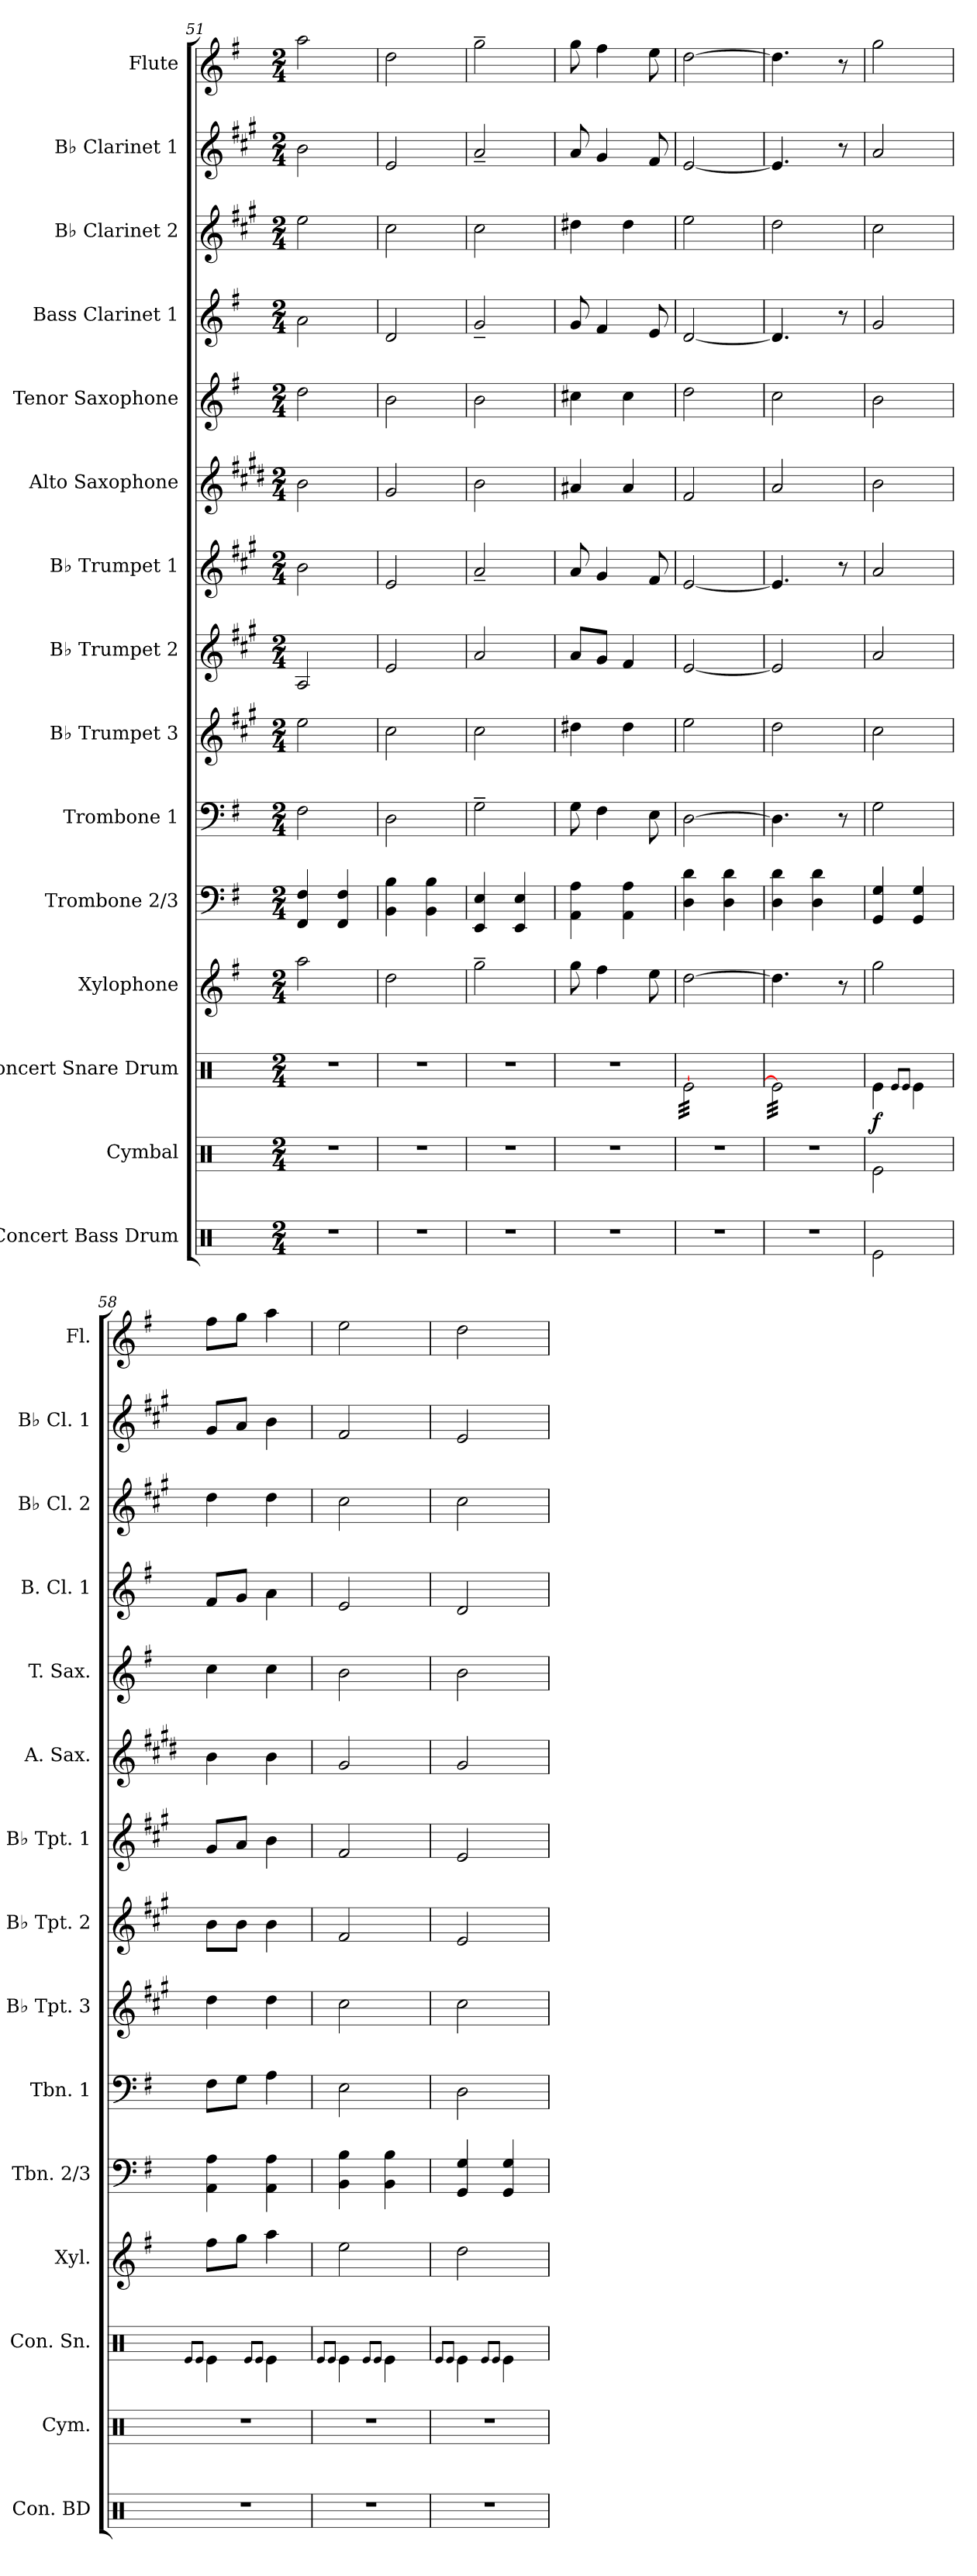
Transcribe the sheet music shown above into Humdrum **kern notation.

**kern	**kern	**kern	**dynam	**kern	**kern	**kern	**kern	**kern	**kern	**kern	**kern	**kern	**kern	**kern	**kern
*part15	*part14	*part13	*part13	*part12	*part11	*part10	*part9	*part8	*part7	*part6	*part5	*part4	*part3	*part2	*part1
*staff15	*staff14	*staff13	*staff13	*staff12	*staff11	*staff10	*staff9	*staff8	*staff7	*staff6	*staff5	*staff4	*staff3	*staff2	*staff1
*I"Concert Bass Drum	*I"Cymbal	*I"Concert Snare Drum	*	*I"Xylophone	*I"Trombone 2/3	*I"Trombone 1	*I"B♭ Trumpet 3	*I"B♭ Trumpet 2	*I"B♭ Trumpet 1	*I"Alto Saxophone	*I"Tenor Saxophone	*I"Bass Clarinet 1	*I"B♭ Clarinet 2	*I"B♭ Clarinet 1	*I"Flute
*I'Con. BD	*I'Cym.	*I'Con. Sn.	*	*I'Xyl.	*I'Tbn. 2/3	*I'Tbn. 1	*I'B♭ Tpt. 3	*I'B♭ Tpt. 2	*I'B♭ Tpt. 1	*I'A. Sax.	*I'T. Sax.	*I'B. Cl. 1	*I'B♭ Cl. 2	*I'B♭ Cl. 1	*I'Fl.
*clefX	*clefX	*clefX	*	*clefG2	*clefF4	*clefF4	*clefG2	*clefG2	*clefG2	*clefG2	*clefG2	*clefG2	*clefG2	*clefG2	*clefG2
*	*	*	*	*ITrd-7c-12	*	*	*ITrd1c2	*ITrd1c2	*ITrd1c2	*ITrd5c9	*ITrd8c14	*ITrd8c14	*ITrd1c2	*ITrd1c2	*
*k[]	*k[]	*k[]	*	*k[f#]	*k[f#]	*k[f#]	*k[f#]	*k[f#]	*k[f#]	*k[f#]	*k[f#]	*k[f#]	*k[f#]	*k[f#]	*k[f#]
*M2/4	*M2/4	*M2/4	*	*M2/4	*M2/4	*M2/4	*M2/4	*M2/4	*M2/4	*M2/4	*M2/4	*M2/4	*M2/4	*M2/4	*M2/4
=51	=51	=51	=51	=51	=51	=51	=51	=51	=51	=51	=51	=51	=51	=51	=51
2r	2r	2r	.	2aaa\	4FF#/ 4F#/	2F#\	2dd\	2G/	2a\	2d\	2d\	2A\	2dd\	2a\	2aa\
.	.	.	.	.	4FF#/ 4F#/	.	.	.	.	.	.	.	.	.	.
=52	=52	=52	=52	=52	=52	=52	=52	=52	=52	=52	=52	=52	=52	=52	=52
2r	2r	2r	.	2ddd\	4BB\ 4B\	2D\	2b\	2d/	2d/	2B/	2B\	2D/	2b\	2d/	2dd\
.	.	.	.	.	4BB\ 4B\	.	.	.	.	.	.	.	.	.	.
=53	=53	=53	=53	=53	=53	=53	=53	=53	=53	=53	=53	=53	=53	=53	=53
2r	2r	2r	.	2ggg~\	4EE/ 4E/	2G~\	2b\	2g/	2g~/	2d\	2B\	2G~/	2b\	2g~/	2gg~\
.	.	.	.	.	4EE/ 4E/	.	.	.	.	.	.	.	.	.	.
=54	=54	=54	=54	=54	=54	=54	=54	=54	=54	=54	=54	=54	=54	=54	=54
2r	2r	2r	.	8ggg\	4AA\ 4A\	8G\	4cc#X\	8g/L	8g/	4c#X/	4c#X\	8G/	4cc#X\	8g/	8gg\
.	.	.	.	4fff#\	.	4F#\	.	8f#/J	4f#/	.	.	4F#/	.	4f#/	4ff#\
.	.	.	.	.	4AA\ 4A\	.	4cc#\	4e/	.	4c#/	4c#\	.	4cc#\	.	.
.	.	.	.	8eee\	.	8E\	.	.	8e/	.	.	8E/	.	8e/	8ee\
!!LO:PB:g=z
=55	=55	=55	=55	=55	=55	=55	=55	=55	=55	=55	=55	=55	=55	=55	=55
*	*	*tremolo	*	*	*	*	*	*	*	*	*	*	*	*	*
2r	2r	[32Re\LLL	.	[2ddd\	4D\ 4d\	[2D\	2dd\	[2d/	[2d/	2A/	2d\	[2D/	2dd\	[2d/	[2dd\
.	.	32Re\	.	.	.	.	.	.	.	.	.	.	.	.	.
.	.	32Re\	.	.	.	.	.	.	.	.	.	.	.	.	.
.	.	32Re\	.	.	.	.	.	.	.	.	.	.	.	.	.
.	.	32Re\	.	.	.	.	.	.	.	.	.	.	.	.	.
.	.	32Re\	.	.	.	.	.	.	.	.	.	.	.	.	.
.	.	32Re\	.	.	.	.	.	.	.	.	.	.	.	.	.
.	.	32Re\	.	.	.	.	.	.	.	.	.	.	.	.	.
.	.	32Re\	.	.	4D\ 4d\	.	.	.	.	.	.	.	.	.	.
.	.	32Re\	.	.	.	.	.	.	.	.	.	.	.	.	.
.	.	32Re\	.	.	.	.	.	.	.	.	.	.	.	.	.
.	.	32Re\	.	.	.	.	.	.	.	.	.	.	.	.	.
.	.	32Re\	.	.	.	.	.	.	.	.	.	.	.	.	.
.	.	32Re\	.	.	.	.	.	.	.	.	.	.	.	.	.
.	.	32Re\	.	.	.	.	.	.	.	.	.	.	.	.	.
.	.	32Re\JJJ	.	.	.	.	.	.	.	.	.	.	.	.	.
=56	=56	=56	=56	=56	=56	=56	=56	=56	=56	=56	=56	=56	=56	=56	=56
2r	2r	32Re\]LLL	.	4.ddd\]	4D\ 4d\	4.D\]	2cc\	2d/]	4.d/]	2c/	2c\	4.D/]	2cc\	4.d/]	4.dd\]
.	.	32Re\	.	.	.	.	.	.	.	.	.	.	.	.	.
.	.	32Re\	.	.	.	.	.	.	.	.	.	.	.	.	.
.	.	32Re\	.	.	.	.	.	.	.	.	.	.	.	.	.
.	.	32Re\	.	.	.	.	.	.	.	.	.	.	.	.	.
.	.	32Re\	.	.	.	.	.	.	.	.	.	.	.	.	.
.	.	32Re\	.	.	.	.	.	.	.	.	.	.	.	.	.
.	.	32Re\	.	.	.	.	.	.	.	.	.	.	.	.	.
.	.	32Re\	.	.	4D\ 4d\	.	.	.	.	.	.	.	.	.	.
.	.	32Re\	.	.	.	.	.	.	.	.	.	.	.	.	.
.	.	32Re\	.	.	.	.	.	.	.	.	.	.	.	.	.
.	.	32Re\	.	.	.	.	.	.	.	.	.	.	.	.	.
.	.	32Re\	.	8r	.	8r	.	.	8r	.	.	8r	.	8r	8r
.	.	32Re\	.	.	.	.	.	.	.	.	.	.	.	.	.
.	.	32Re\	.	.	.	.	.	.	.	.	.	.	.	.	.
.	.	32Re\JJJ	.	.	.	.	.	.	.	.	.	.	.	.	.
*	*	*Xtremolo	*	*	*	*	*	*	*	*	*	*	*	*	*
=57	=57	=57	=57	=57	=57	=57	=57	=57	=57	=57	=57	=57	=57	=57	=57
!	!	!	!LO:DY:b	!	!	!	!	!	!	!	!	!	!	!	!
2Re\	2Re\	4Re\	f	2ggg\	4GG/ 4G/	2G\	2b\	2g/	2g/	2d\	2B\	2G/	2b\	2g/	2gg\
.	.	8qRe/L	.	.	.	.	.	.	.	.	.	.	.	.	.
.	.	8qRe/J	.	.	.	.	.	.	.	.	.	.	.	.	.
.	.	4Re\	.	.	4GG/ 4G/	.	.	.	.	.	.	.	.	.	.
=58	=58	=58	=58	=58	=58	=58	=58	=58	=58	=58	=58	=58	=58	=58	=58
.	.	8qRe/L	.	.	.	.	.	.	.	.	.	.	.	.	.
.	.	8qRe/J	.	.	.	.	.	.	.	.	.	.	.	.	.
2r	2r	4Re\	.	8fff#\L	4AA\ 4A\	8F#\L	4cc\	8a\L	8f#/L	4d\	4c\	8F#/L	4cc\	8f#/L	8ff#\L
.	.	.	.	8ggg\J	.	8G\J	.	8a\J	8g/J	.	.	8G/J	.	8g/J	8gg\J
.	.	8qRe/L	.	.	.	.	.	.	.	.	.	.	.	.	.
.	.	8qRe/J	.	.	.	.	.	.	.	.	.	.	.	.	.
.	.	4Re\	.	4aaa\	4AA\ 4A\	4A\	4cc\	4a\	4a\	4d\	4c\	4A\	4cc\	4a\	4aa\
=59	=59	=59	=59	=59	=59	=59	=59	=59	=59	=59	=59	=59	=59	=59	=59
.	.	8qRe/L	.	.	.	.	.	.	.	.	.	.	.	.	.
.	.	8qRe/J	.	.	.	.	.	.	.	.	.	.	.	.	.
2r	2r	4Re\	.	2eee\	4BB\ 4B\	2E\	2b\	2e/	2e/	2B/	2B\	2E/	2b\	2e/	2ee\
.	.	8qRe/L	.	.	.	.	.	.	.	.	.	.	.	.	.
.	.	8qRe/J	.	.	.	.	.	.	.	.	.	.	.	.	.
.	.	4Re\	.	.	4BB\ 4B\	.	.	.	.	.	.	.	.	.	.
=60	=60	=60	=60	=60	=60	=60	=60	=60	=60	=60	=60	=60	=60	=60	=60
.	.	8qRe/L	.	.	.	.	.	.	.	.	.	.	.	.	.
.	.	8qRe/J	.	.	.	.	.	.	.	.	.	.	.	.	.
2r	2r	4Re\	.	2ddd\	4GG/ 4G/	2D\	2b\	2d/	2d/	2B/	2B\	2D/	2b\	2d/	2dd\
.	.	8qRe/L	.	.	.	.	.	.	.	.	.	.	.	.	.
.	.	8qRe/J	.	.	.	.	.	.	.	.	.	.	.	.	.
.	.	4Re\	.	.	4GG/ 4G/	.	.	.	.	.	.	.	.	.	.
=	=	=	=	=	=	=	=	=	=	=	=	=	=	=	=
*-	*-	*-	*-	*-	*-	*-	*-	*-	*-	*-	*-	*-	*-	*-	*-
